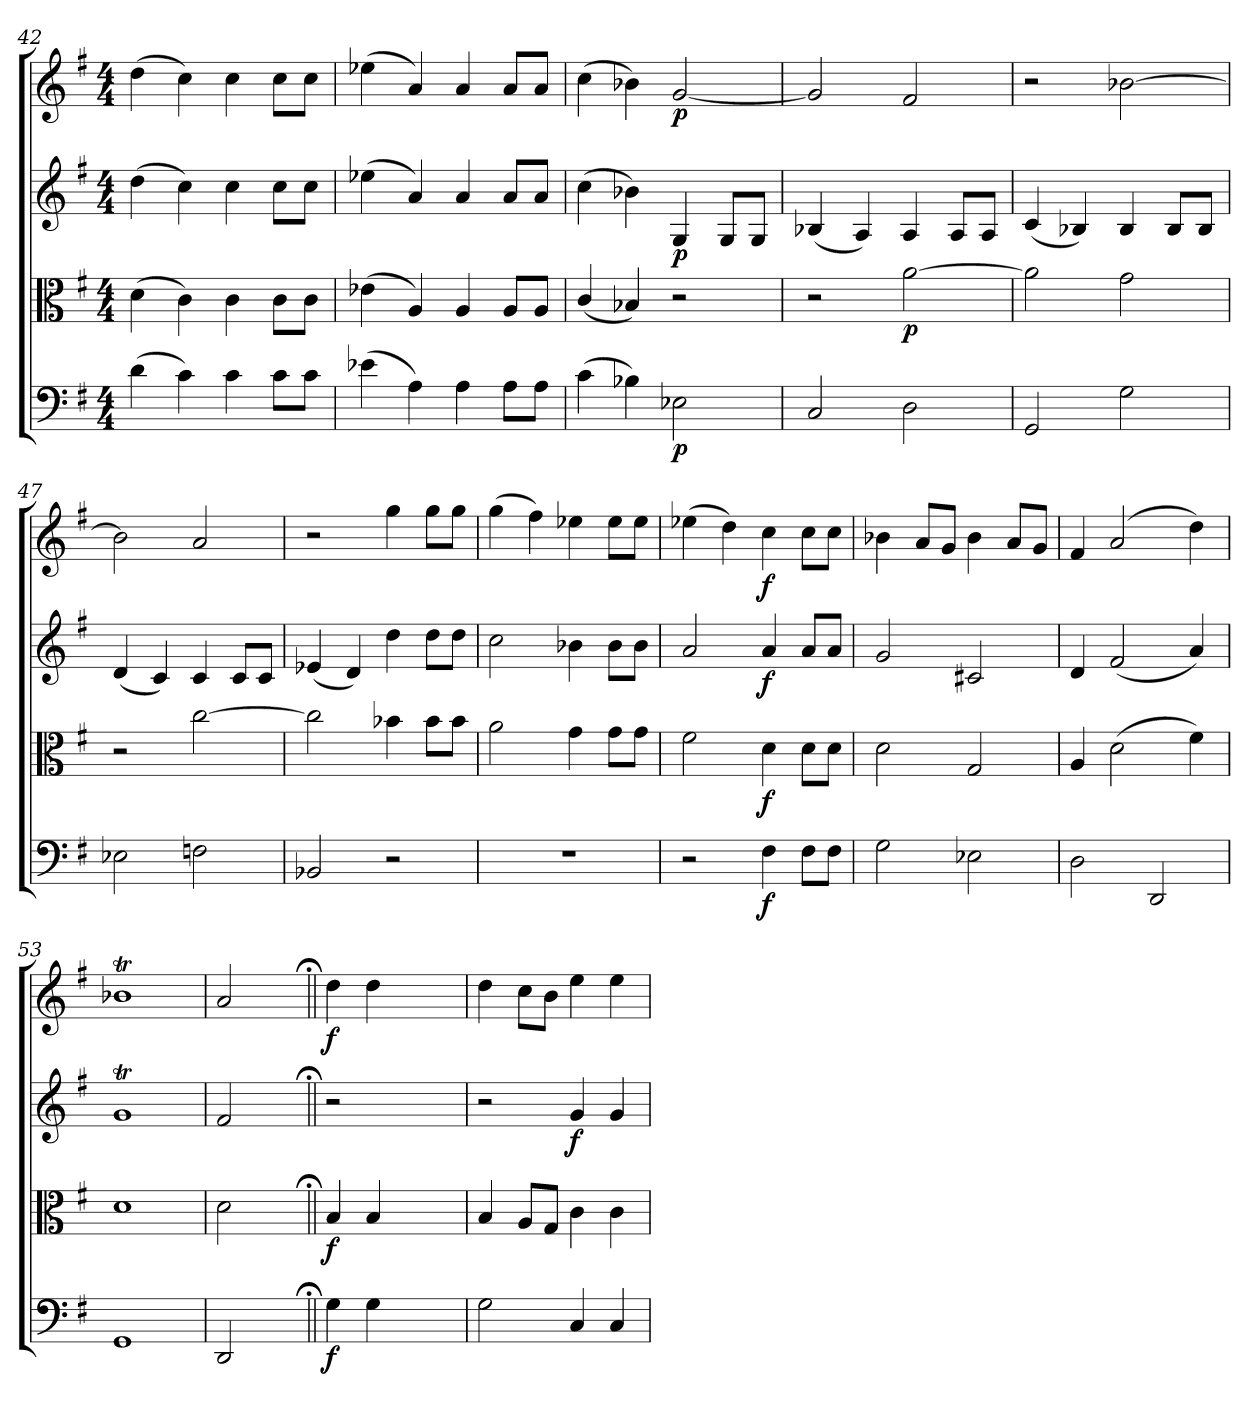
**kern	**dynam	**kern	**dynam	**kern	**dynam	**kern	**dynam
*part4	*part4	*part3	*part3	*part2	*part2	*part1	*part1
*staff4	*staff4	*staff3	*staff3	*staff2	*staff2	*staff1	*staff1
*clefF4	*	*clefC3	*	*clefG2	*	*clefG2	*
*k[f#]	*	*k[f#]	*	*k[f#]	*	*k[f#]	*
*G:	*	*G:	*	*G:	*	*G:	*
*M4/4	*	*M4/4	*	*M4/4	*	*M4/4	*
=42	=42	=42	=42	=42	=42	=42	=42
(4d\	.	(4d\	.	(4dd\	.	(4dd\	.
4c\)	.	4c\)	.	4cc\)	.	4cc\)	.
4c\	.	4c\	.	4cc\	.	4cc\	.
8c\L	.	8c\L	.	8cc\L	.	8cc\L	.
8c\J	.	8c\J	.	8cc\J	.	8cc\J	.
=43	=43	=43	=43	=43	=43	=43	=43
(4e-X\	.	(4e-X\	.	(4ee-X\	.	(4ee-X\	.
4A\)	.	4A/)	.	4a/)	.	4a/)	.
4A\	.	4A/	.	4a/	.	4a/	.
8A\L	.	8A/L	.	8a/L	.	8a/L	.
8A\J	.	8A/J	.	8a/J	.	8a/J	.
=44	=44	=44	=44	=44	=44	=44	=44
(4c\	.	(4c/	.	(4cc\	.	(4cc\	.
4B-X\)	.	4B-X/)	.	4b-X\)	.	4b-X\)	.
2E-X\	p	2r	.	4G/	p	[2g/	p
.	.	.	.	8G/L	.	.	.
.	.	.	.	8G/J	.	.	.
=45	=45	=45	=45	=45	=45	=45	=45
2C/	.	2r	.	(4B-X/	.	2g/]	.
.	.	.	.	4A/)	.	.	.
2D\	.	[2a\	p	4A/	.	2f#/	.
.	.	.	.	8A/L	.	.	.
.	.	.	.	8A/J	.	.	.
=46	=46	=46	=46	=46	=46	=46	=46
2GG/	.	2a\]	.	(4c/	.	2r	.
.	.	.	.	4B-X/)	.	.	.
2G\	.	2g\	.	4B-/	.	[2b-X\	.
.	.	.	.	8B-/L	.	.	.
.	.	.	.	8B-/J	.	.	.
=47	=47	=47	=47	=47	=47	=47	=47
2E-X\	.	2r	.	(4d/	.	2b-\]	.
.	.	.	.	4c/)	.	.	.
2Fn\	.	[2cc\	.	4c/	.	2a/	.
.	.	.	.	8c/L	.	.	.
.	.	.	.	8c/J	.	.	.
=48	=48	=48	=48	=48	=48	=48	=48
2BB-X/	.	2cc\]	.	(4e-X/	.	2r	.
.	.	.	.	4d/)	.	.	.
2r	.	4b-X\	.	4dd\	.	4gg\	.
.	.	8b-\L	.	8dd\L	.	8gg\L	.
.	.	8b-\J	.	8dd\J	.	8gg\J	.
=49	=49	=49	=49	=49	=49	=49	=49
1r	.	2a\	.	2cc\	.	(4gg\	.
.	.	.	.	.	.	4ff#\)	.
.	.	4g\	.	4b-X\	.	4ee-X\	.
.	.	8g\L	.	8b-\L	.	8ee-\L	.
.	.	8g\J	.	8b-\J	.	8ee-\J	.
=50	=50	=50	=50	=50	=50	=50	=50
2r	.	2f#\	.	2a/	.	(4ee-X\	.
.	.	.	.	.	.	4dd\)	.
4F#\	f	4d\	f	4a/	f	4cc\	f
8F#\L	.	8d\L	.	8a/L	.	8cc\L	.
8F#\J	.	8d\J	.	8a/J	.	8cc\J	.
=51	=51	=51	=51	=51	=51	=51	=51
2G\	.	2d\	.	2g/	.	4b-X\	.
.	.	.	.	.	.	8a/L	.
.	.	.	.	.	.	8g/J	.
2E-X\	.	2G/	.	2c#X/	.	4b-\	.
.	.	.	.	.	.	8a/L	.
.	.	.	.	.	.	8g/J	.
=52	=52	=52	=52	=52	=52	=52	=52
2D\	.	4A/	.	4d/	.	4f#/	.
.	.	(2d\	.	(2f#/	.	(2a/	.
2DD/	.	.	.	.	.	.	.
.	.	4f#\)	.	4a/)	.	4dd\)	.
=53	=53	=53	=53	=53	=53	=53	=53
1GG/	.	1d\	.	1gT/	.	1b-XT\	.
=54	=54	=54	=54	=54	=54	=54	=54
2DD/	.	2d\	.	2f#/	.	2a/	.
=1||;	=1||;	=1||;	=1||;	=1||;	=1||;	=1||;	=1||;
4G\	f	4B/	f	2r	.	4dd\	f
4G\	.	4B/	.	.	.	4dd\	.
2ryy	.	2ryy	.	2ryy	.	2ryy	.
=55	=55	=55	=55	=55	=55	=55	=55
2G\	.	4B/	.	2r	.	4dd\	.
.	.	8A/L	.	.	.	8cc\L	.
.	.	8G/J	.	.	.	8b\J	.
4C/	.	4c\	.	4g/	f	4ee\	.
4C/	.	4c\	.	4g/	.	4ee\	.
=	=	=	=	=	=	=	=
*-	*-	*-	*-	*-	*-	*-	*-
